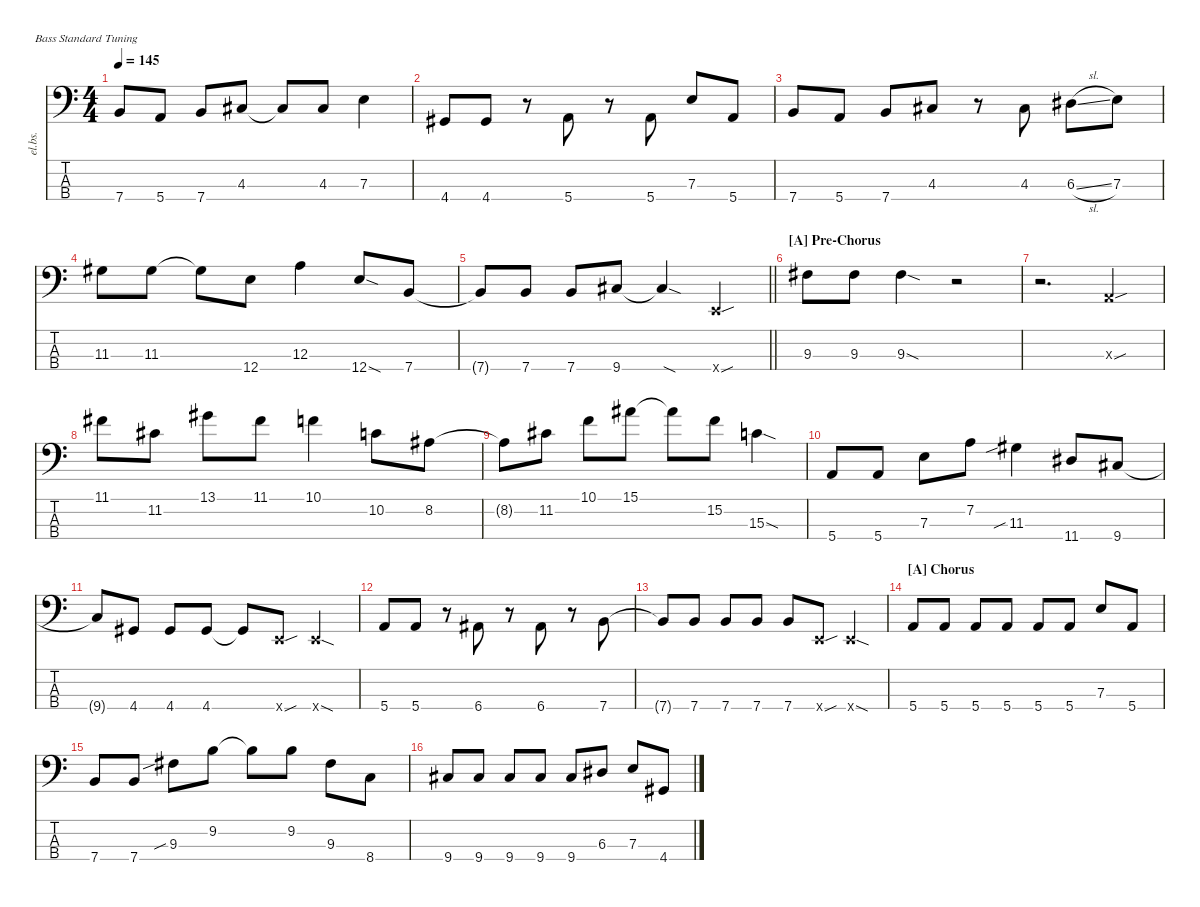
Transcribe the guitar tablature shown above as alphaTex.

\defaultSystemsLayout 4
\hideDynamics
\bracketExtendMode nobrackets
\track ("Electric Bass" "el.bs.") {mute instrument electricbassfinger}
\staff {score tabs}
\tuning (G2 D2 A1 E1)
\ts (4 4)
\tempo 145
\clef f4
\ks c
7.4.8{dy mf beam Up} 5.4.8{beam Up} 7.4.8{beam Up} 4.3{acc #}.8{beam Up} 4.3{t acc #}.8{beam Up} 4.3{acc #}.8{beam Up} 7.3.4{beam Down} |
4.4{acc #}.8{beam Up} 4.4{acc #}.8{beam Up} r.8{beam Down} 5.4.8{beam Up} r.8{beam Down} 5.4.8{beam Up} 7.3.8{beam Up} 5.4.8{beam Up} |
7.4.8{beam Up} 5.4.8{beam Up} 7.4.8{beam Up} 4.3{acc #}.8{beam Up} r.8{beam Down} 4.3{acc #}.8{beam Up} 6.3{sl acc #}.8{beam Down} 7.3.8{beam Down} |
11.3{acc #}.8{beam Down} 11.3{acc #}.8{beam Down} 11.3{t acc #}.8{beam Down} 12.4.8{beam Down} 12.3.4{beam Down} 12.4{sod}.8{beam Up} 7.4.8{beam Up} |
\barLineRight lightlight
7.4{t}.8{beam Up} 7.4.8{beam Up} 7.4.8{beam Up} 9.4{acc #}.8{beam Up} 9.4{sod t acc #}.4{beam Up} 0.4{sou x}.4{beam Up} |
\section ("A" "Pre-Chorus")
9.3{acc #}.8{beam Down} 9.3{acc #}.8{beam Down} 9.3{sod acc #}.4{beam Down} r.2{beam Down} |
r.2{d beam Down} 0.3{sou x}.4{beam Up} |
11.1{acc #}.8{beam Down} 11.2{acc #}.8{beam Down} 13.1{acc #}.8{beam Down} 11.1{acc #}.8{beam Down} 10.1.4{beam Down} 10.2.8{beam Down} 8.2{acc #}.8{beam Down} |
8.2{t acc #}.8{beam Down} 11.2{acc #}.8{beam Down} 10.1.8{beam Down} 15.1{acc #}.8{beam Down} 15.1{t acc #}.8{beam Down} 15.2.8{beam Down} 15.3{sod}.4{beam Down} |
5.4.8{beam Up} 5.4.8{beam Up} 7.3.8{beam Down} 7.2.8{beam Down} 11.3{sib acc #}.4{beam Down} 11.4{acc #}.8{beam Up} 9.4{acc #}.8{beam Up} |
9.4{t acc #}.8{beam Up} 4.4{acc #}.8{beam Up} 4.4{acc #}.8{beam Up} 4.4{acc #}.8{beam Up} 4.4{t acc #}.8{beam Up} 0.4{sou x}.8{beam Up} 0.4{sod x}.4{beam Up} |
5.4.8{beam Up} 5.4.8{beam Up} r.8{beam Down} 6.4{acc #}.8{beam Up} r.8{beam Down} 6.4{acc #}.8{beam Up} r.8{beam Down} 7.4.8{beam Up} |
7.4{t}.8{beam Up} 7.4.8{beam Up} 7.4.8{beam Up} 7.4.8{beam Up} 7.4.8{beam Up} 0.4{sou x}.8{beam Up} 0.4{sod x}.4{beam Up} |
\section ("A" "Chorus")
5.4.8{beam Up} 5.4.8{beam Up} 5.4.8{beam Up} 5.4.8{beam Up} 5.4.8{beam Up} 5.4.8{beam Up} 7.3.8{beam Up} 5.4.8{beam Up} |
7.4.8{beam Up} 7.4.8{beam Up} 9.3{sib acc #}.8{beam Down} 9.2.8{beam Down} 9.2{t}.8{beam Down} 9.2.8{beam Down} 9.3{acc #}.8{beam Down} 8.4.8{beam Down} |
9.4{acc #}.8{beam Up} 9.4{acc #}.8{beam Up} 9.4{acc #}.8{beam Up} 9.4{acc #}.8{beam Up} 9.4{acc #}.8{beam Up} 6.3{acc #}.8{beam Up} 7.3.8{beam Up} 4.4{acc #}.8{beam Up}
